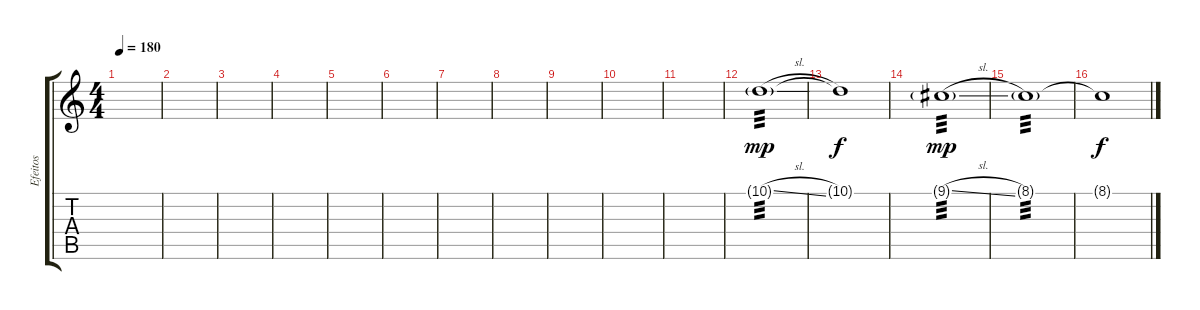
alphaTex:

\track ("Efeitos" "Efeitos") {instrument fx5brightness}
\staff {score tabs}
\tuning (E4 B3 G3 D3 A2 E2) {hide}
\ts (4 4)
\tempo 180
\clef g2
\ks c
|
|
|
|
|
|
|
|
|
|
|
10.1{sl g}.1{tp 3 dy mp} |
10.1{t}.1{dy f} |
9.1{sl g}.1{tp 3 dy mp} |
8.1{g}.1{tp 3} |
8.1{t}.1{dy f}
